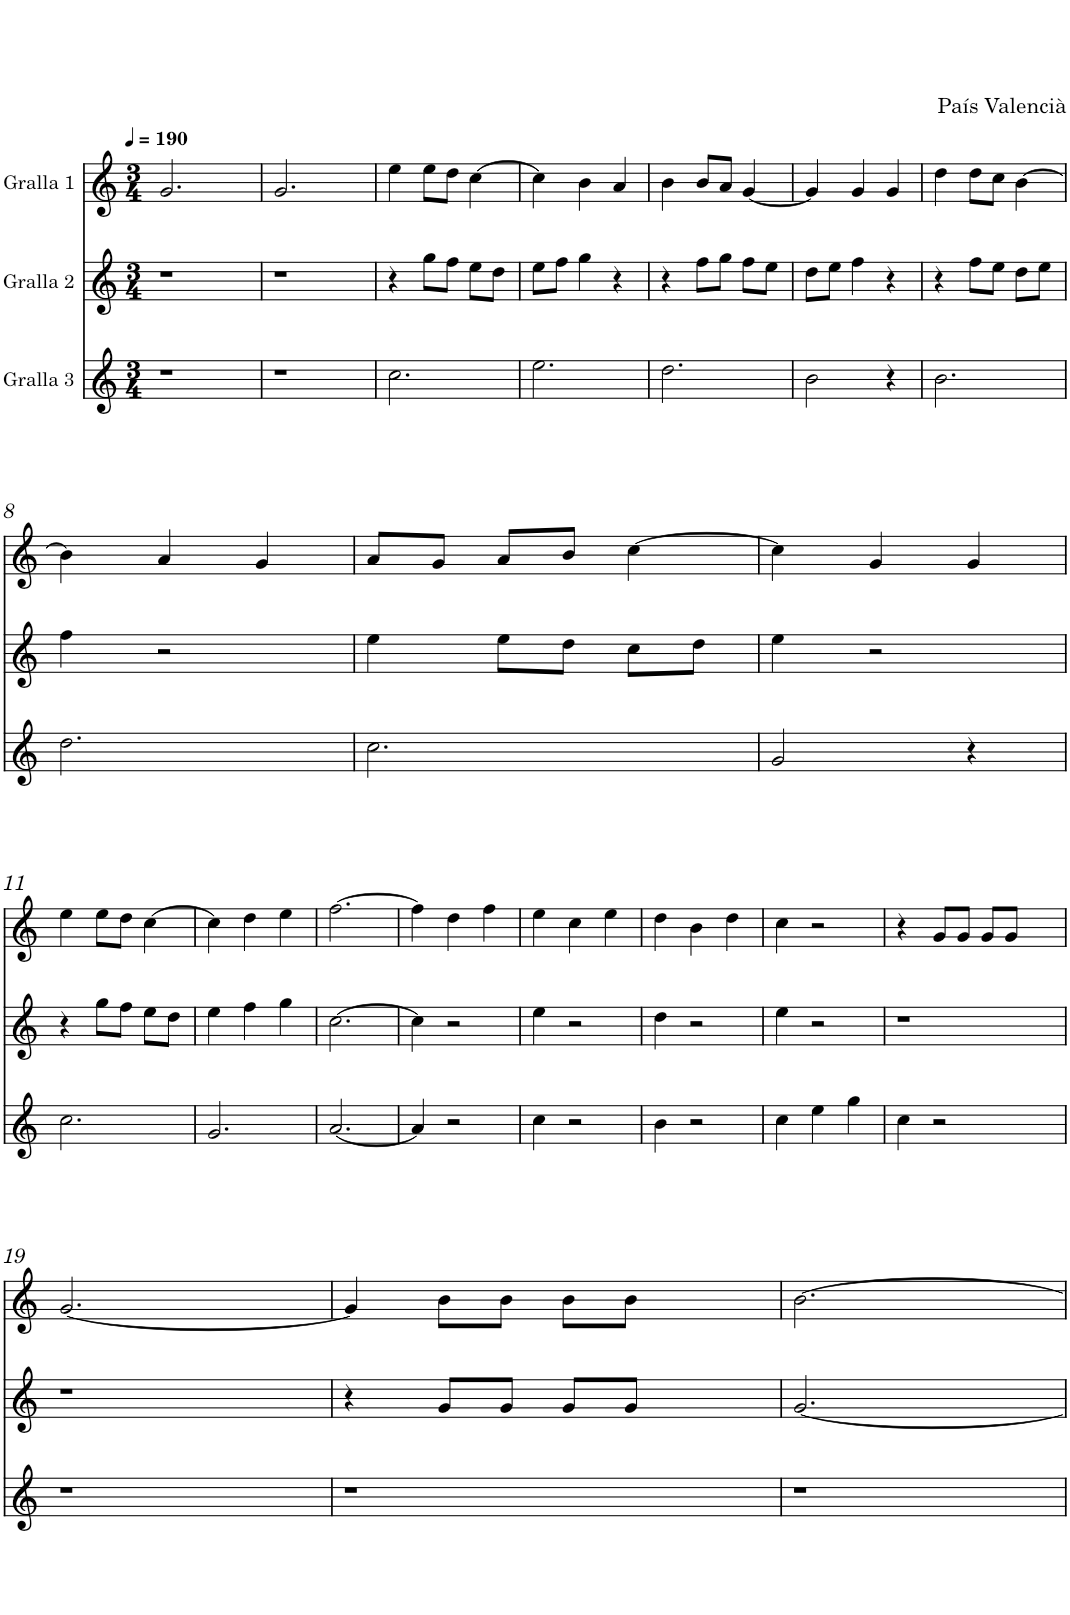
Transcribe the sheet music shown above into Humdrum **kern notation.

**kern	**kern	**kern
*part3	*part2	*part1
*staff3	*staff2	*staff1
*I"Gralla 3	*I"Gralla 2	*I"Gralla 1
*clefG2	*clefG2	*clefG2
*Trd8c14	*	*Trd1c2
*k[]	*k[]	*k[]
*M3/4	*M3/4	*M3/4
*MM190	*MM190	*MM190
=1	=1	=1
2.r	2.r	2.g/
4ryy	4ryy	4ryy
=2	=2	=2
2.r	2.r	2.g/
4ryy	4ryy	4ryy
=3	=3	=3
2.cc\	4r	4ee\
.	8gg\L	8ee\L
.	8ff\J	8dd\J
.	8ee\L	[4cc\
.	8dd\J	.
=4	=4	=4
2.ee\	8ee\L	4cc\]
.	8ff\J	.
.	4gg\	4b\
.	4r	4a/
=5	=5	=5
2.dd\	4r	4b\
.	8ff\L	8b/L
.	8gg\J	8a/J
.	8ff\L	[4g/
.	8ee\J	.
=6	=6	=6
2b\	8dd\L	4g/]
.	8ee\J	.
.	4ff\	4g/
4r	4r	4g/
=7	=7	=7
2.b\	4r	4dd\
.	8ff\L	8dd\L
.	8ee\J	8cc\J
.	8dd\L	[4b\
.	8ee\J	.
!!LO:LB:g=z
=8	=8	=8
2.dd\	4ff\	4b\]
.	2r	4a/
.	.	4g/
=9	=9	=9
2.cc\	4ee\	8a/L
.	.	8g/J
.	8ee\L	8a/L
.	8dd\J	8b/J
.	8cc\L	[4cc\
.	8dd\J	.
=10	=10	=10
2g/	4ee\	4cc\]
.	2r	4g/
4r	.	4g/
!!LO:LB:g=z
=11	=11	=11
2.cc\	4r	4ee\
.	8gg\L	8ee\L
.	8ff\J	8dd\J
.	8ee\L	[4cc\
.	8dd\J	.
=12	=12	=12
2.g/	4ee\	4cc\]
.	4ff\	4dd\
.	4gg\	4ee\
=13	=13	=13
[2.a/	[2.cc\	[2.ff\
=14	=14	=14
4a/]	4cc\]	4ff\]
2r	2r	4dd\
.	.	4ff\
=15	=15	=15
4cc\	4ee\	4ee\
2r	2r	4cc\
.	.	4ee\
=16	=16	=16
4b\	4dd\	4dd\
2r	2r	4b\
.	.	4dd\
=17	=17	=17
4cc\	4ee\	4cc\
4ee\	2r	2r
4gg\	.	.
=18	=18	=18
4cc\	2.r	4r
2r	.	8g/L
.	.	8g/J
.	.	8g/L
.	.	8g/J
4ryy	4ryy	4ryy
!!LO:LB:g=z
=19	=19	=19
2.r	2.r	[2.g/
4ryy	4ryy	4ryy
=20	=20	=20
2.r	4r	4g/]
.	8g/L	8b\L
.	8g/J	8b\J
.	8g/L	8b\L
.	8g/J	8b\J
4ryy	4ryy	4ryy
=21	=21	=21
2.r	[2.g/	[2.b\
4ryy	4ryy	4ryy
=	=	=
*-	*-	*-
